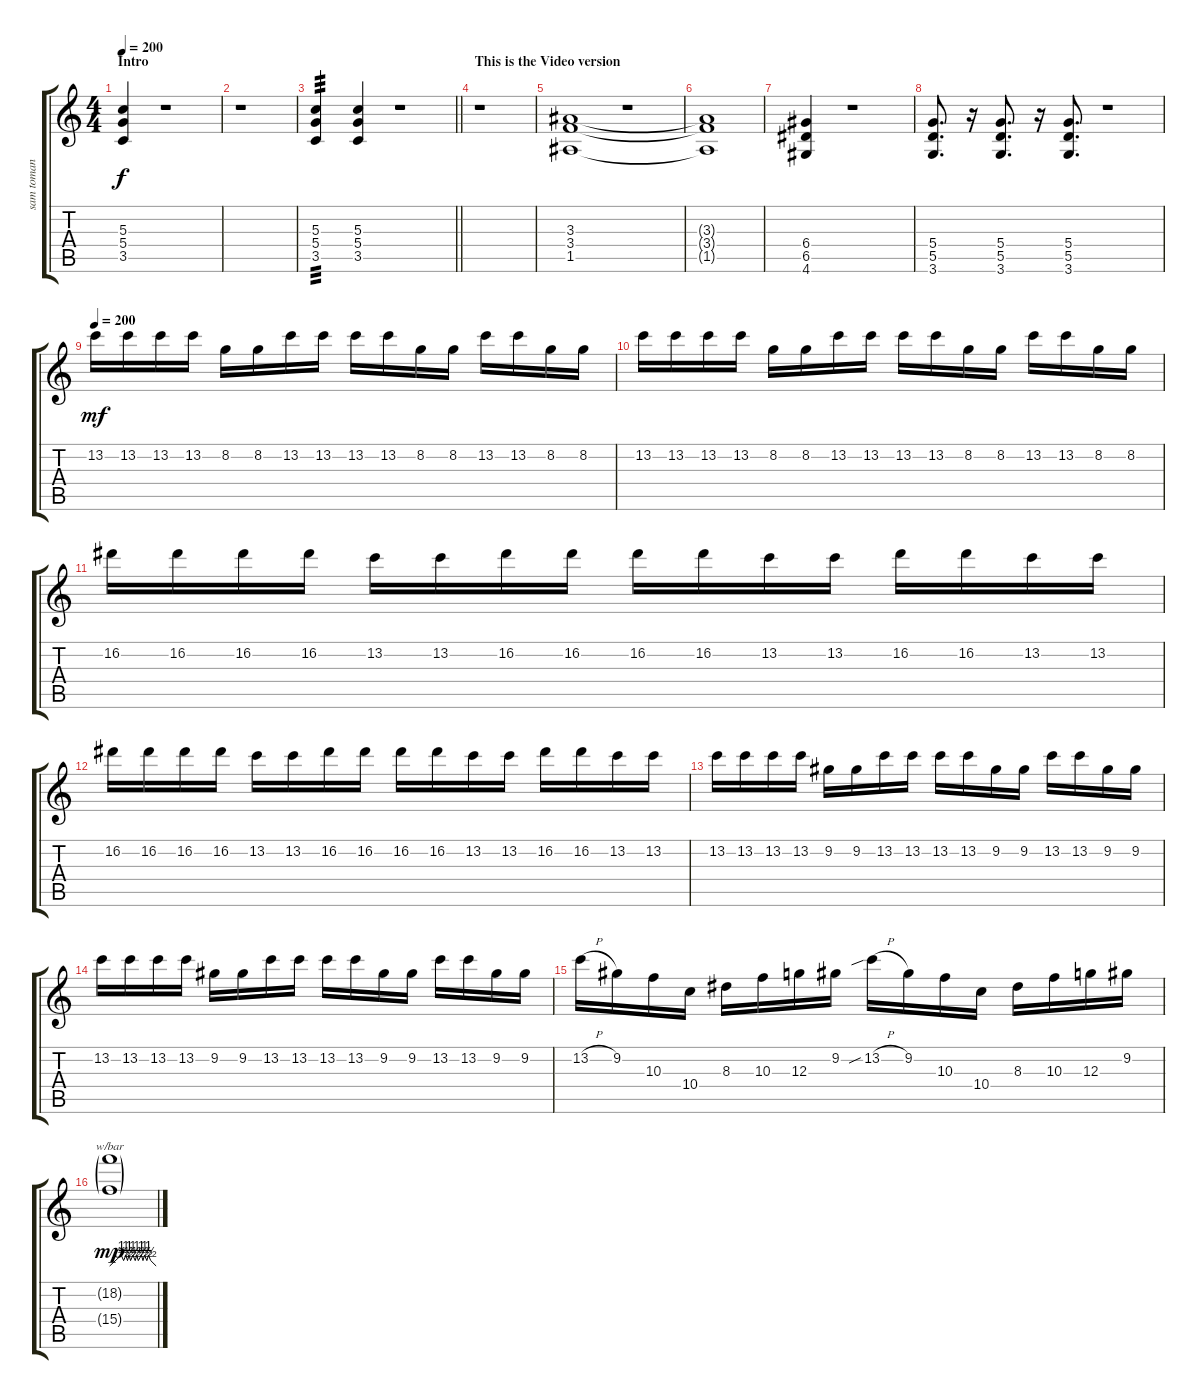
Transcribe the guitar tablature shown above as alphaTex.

\track ("sam toman lead" "sam toman ") {instrument overdrivenguitar}
\staff {score tabs}
\tuning (E4 B3 G3 D3 A2 E2) {hide}
\ts (4 4)
\section ("" "Intro")
\tempo 200
\tempo 190
\tempo 200
\clef g2
\ks aminor
(5.3 5.4 3.5).4{dy f instrument overdrivenguitar} r.1 |
r.1 |
\barLineRight lightlight
(5.3 5.4 3.5).4{tp 3} (5.3 5.4 3.5).4 r.1 |
\section ("" "This is the Video version")
r.1 |
(3.3 3.4 1.5).1 r.1 |
(3.3{t} 3.4{t} 1.5{t}).1 |
(6.4 6.5 4.6).4 r.1 |
(5.4 5.5 3.6).8{d} r.16 (5.4 5.5 3.6).8{d} r.16 (5.4 5.5 3.6).8{d} r.1 |
\tempo 200
13.2.16{dy mf} 13.2.16 13.2.16 13.2.16 8.2.16 8.2.16 13.2.16 13.2.16 13.2.16 13.2.16 8.2.16 8.2.16 13.2.16 13.2.16 8.2.16 8.2.16 |
13.2.16 13.2.16 13.2.16 13.2.16 8.2.16 8.2.16 13.2.16 13.2.16 13.2.16 13.2.16 8.2.16 8.2.16 13.2.16 13.2.16 8.2.16 8.2.16 |
16.2.16 16.2.16 16.2.16 16.2.16 13.2.16 13.2.16 16.2.16 16.2.16 16.2.16 16.2.16 13.2.16 13.2.16 16.2.16 16.2.16 13.2.16 13.2.16 |
16.2.16 16.2.16 16.2.16 16.2.16 13.2.16 13.2.16 16.2.16 16.2.16 16.2.16 16.2.16 13.2.16 13.2.16 16.2.16 16.2.16 13.2.16 13.2.16 |
13.2.16 13.2.16 13.2.16 13.2.16 9.2.16 9.2.16 13.2.16 13.2.16 13.2.16 13.2.16 9.2.16 9.2.16 13.2.16 13.2.16 9.2.16 9.2.16 |
13.2.16 13.2.16 13.2.16 13.2.16 9.2.16 9.2.16 13.2.16 13.2.16 13.2.16 13.2.16 9.2.16 9.2.16 13.2.16 13.2.16 9.2.16 9.2.16 |
13.2{h}.16 9.2.16 10.3.16 10.4.16 8.3.16 10.3.16 12.3.16 9.2.16 13.2{sib h}.16 9.2.16 10.3.16 10.4.16 8.3.16 10.3.16 12.3.16 9.2.16 |
(18.2{g} 15.4{g}).1{tbe (custom default 0 0 15 4 18 2 21 4 23 2 25 4 27 2 30 4 33 2 35 4 37 2 41 4 43 2 45 4 48 2 50 4 53 2 60 0) dy mp}
